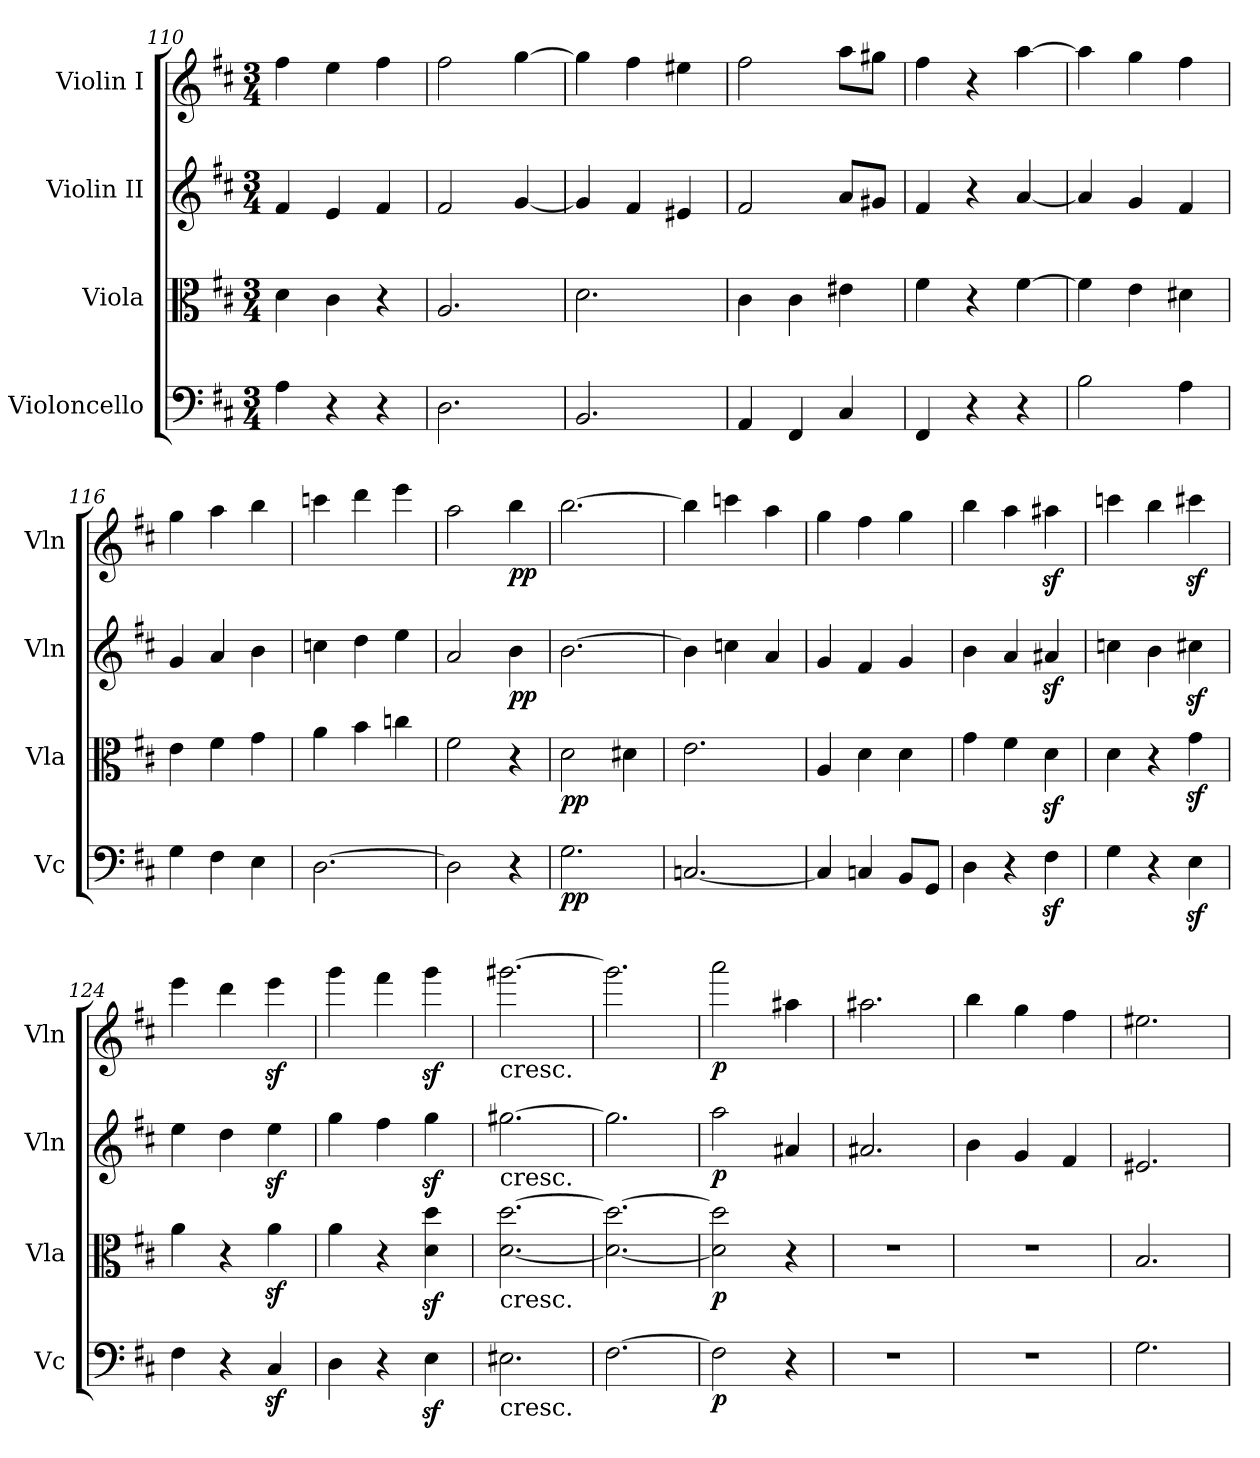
**kern	**dynam	**kern	**dynam	**kern	**dynam	**kern	**dynam
*part4	*part4	*part3	*part3	*part2	*part2	*part1	*part1
*staff4	*staff4	*staff3	*staff3	*staff2	*staff2	*staff1	*staff1
*I"Violoncello	*	*I"Viola	*	*I"Violin II	*	*I"Violin I	*
*I'Vc	*	*I'Vla	*	*I'Vln	*	*I'Vln	*
*clefF4	*	*clefC3	*	*clefG2	*	*clefG2	*
*k[f#c#]	*	*k[f#c#]	*	*k[f#c#]	*	*k[f#c#]	*
*M3/4	*	*M3/4	*	*M3/4	*	*M3/4	*
=110	=110	=110	=110	=110	=110	=110	=110
4A\	.	4d\	.	4f#/	.	4ff#\	.
4r	.	4c#\	.	4e/	.	4ee\	.
4r	.	4r	.	4f#/	.	4ff#\	.
=111	=111	=111	=111	=111	=111	=111	=111
2.D\	.	2.A/	.	2f#/	.	2ff#\	.
.	.	.	.	[4g/	.	[4gg\	.
=112	=112	=112	=112	=112	=112	=112	=112
2.BB/	.	2.d\	.	4g/]	.	4gg\]	.
.	.	.	.	4f#/	.	4ff#\	.
.	.	.	.	4e#X/	.	4ee#X\	.
=113	=113	=113	=113	=113	=113	=113	=113
4AA/	.	4c#\	.	2f#/	.	2ff#\	.
4FF#/	.	4c#\	.	.	.	.	.
4C#/	.	4e#X\	.	8a/L	.	8aa\L	.
.	.	.	.	8g#X/J	.	8gg#X\J	.
=114	=114	=114	=114	=114	=114	=114	=114
4FF#/	.	4f#\	.	4f#/	.	4ff#\	.
4r	.	4r	.	4r	.	4r	.
4r	.	[4f#\	.	[4a/	.	[4aa\	.
=115	=115	=115	=115	=115	=115	=115	=115
2B\	.	4f#\]	.	4a/]	.	4aa\]	.
.	.	4e\	.	4g/	.	4gg\	.
4A\	.	4d#X\	.	4f#/	.	4ff#\	.
=116	=116	=116	=116	=116	=116	=116	=116
4G\	.	4e\	.	4g/	.	4gg\	.
4F#\	.	4f#\	.	4a/	.	4aa\	.
4E\	.	4g\	.	4b\	.	4bb\	.
=117	=117	=117	=117	=117	=117	=117	=117
[2.D\	.	4a\	.	4ccn\	.	4cccn\	.
.	.	4b\	.	4dd\	.	4ddd\	.
.	.	4ccn\	.	4ee\	.	4eee\	.
=118	=118	=118	=118	=118	=118	=118	=118
2D\]	.	2f#\	.	2a/	.	2aa\	.
!	!	!	!	!	!LO:DY:b	!	!LO:DY:b
4r	.	4r	.	4b\	pp	4bb\	pp
=119	=119	=119	=119	=119	=119	=119	=119
!	!LO:DY:b	!	!LO:DY:b	!	!	!	!
2.G\	pp	2d\	pp	[2.b\	.	[2.bb\	.
.	.	4d#X\	.	.	.	.	.
=120	=120	=120	=120	=120	=120	=120	=120
[2.Cn/	.	2.e\	.	4b\]	.	4bb\]	.
.	.	.	.	4ccn\	.	4cccn\	.
.	.	.	.	4a/	.	4aa\	.
=121	=121	=121	=121	=121	=121	=121	=121
4C/]	.	4A/	.	4g/	.	4gg\	.
4Cn/	.	4d\	.	4f#/	.	4ff#\	.
8BB/L	.	4d\	.	4g/	.	4gg\	.
8GG/J	.	.	.	.	.	.	.
=122	=122	=122	=122	=122	=122	=122	=122
4D\	.	4g\	.	4b\	.	4bb\	.
4r	.	4f#\	.	4a/	.	4aa\	.
4F#z<\	.	4dz<\	.	4a#Xz</	.	4aa#Xz<\	.
=123	=123	=123	=123	=123	=123	=123	=123
4G\	.	4d\	.	4ccn\	.	4cccn\	.
4r	.	4r	.	4b\	.	4bb\	.
4Ez<\	.	4gz<\	.	4cc#Xz<\	.	4ccc#Xz<\	.
=124	=124	=124	=124	=124	=124	=124	=124
4F#\	.	4a\	.	4ee\	.	4eee\	.
4r	.	4r	.	4dd\	.	4ddd\	.
4C#z</	.	4az<\	.	4eez<\	.	4eeez<\	.
=125	=125	=125	=125	=125	=125	=125	=125
4D\	.	4a\	.	4gg\	.	4ggg\	.
4r	.	4r	.	4ff#\	.	4fff#\	.
4Ez<\	.	4d\z< 4dd\z<	.	4ggz<\	.	4gggz<\	.
=126	=126	=126	=126	=126	=126	=126	=126
!	!	!	!	!	!	!LO:TX:b:t=cresc.	!
!	!	!	!	!LO:TX:b:t=cresc.	!	!	!
!	!	!LO:TX:b:t=cresc.	!	!	!	!	!
!LO:TX:b:t=cresc.	!	!	!	!	!	!	!
2.E#X\	.	[2.d\ [2.dd\	.	[2.gg#X\	.	[2.ggg#X\	.
=127	=127	=127	=127	=127	=127	=127	=127
[2.F#\	.	2.d\_ 2.dd\_	.	2.gg#\]	.	2.ggg#\]	.
=128	=128	=128	=128	=128	=128	=128	=128
!	!LO:DY:b	!	!LO:DY:b	!	!LO:DY:b	!	!LO:DY:b
2F#\]	p	2d\] 2dd\]	p	2aa\	p	2aaa\	p
4r	.	4r	.	4a#X/	.	4aa#X\	.
=129	=129	=129	=129	=129	=129	=129	=129
2.r	.	2.r	.	2.a#X/	.	2.aa#X\	.
=130	=130	=130	=130	=130	=130	=130	=130
2.r	.	2.r	.	4b\	.	4bb\	.
.	.	.	.	4g/	.	4gg\	.
.	.	.	.	4f#/	.	4ff#\	.
=131	=131	=131	=131	=131	=131	=131	=131
2.G\	.	2.B/	.	2.e#X/	.	2.ee#X\	.
=	=	=	=	=	=	=	=
*-	*-	*-	*-	*-	*-	*-	*-
